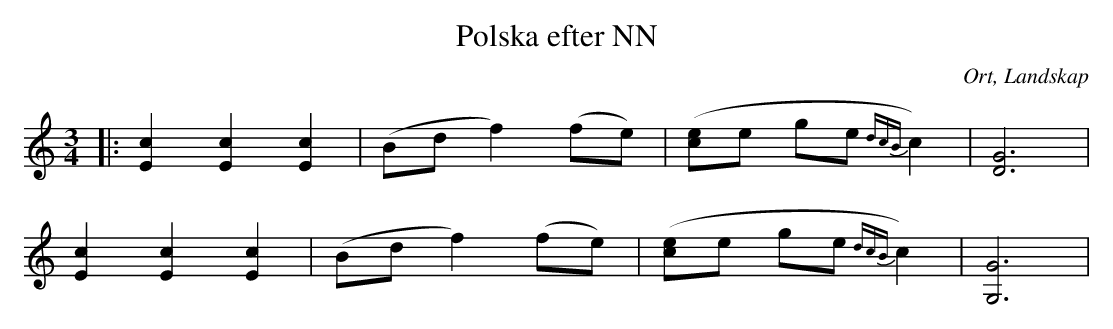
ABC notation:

X:1
T:Polska efter NN
O:Ort, Landskap
M:3/4
L:1/16
K:C
|:[E4c4] [E4c4] [E4c4]|(B2d2 f4) (f2e2)|([c2e2]e2 g2e2 {dcB}c4)|[G12D12]|
[E4c4] [E4c4] [E4c4]|(B2d2 f4) (f2e2)|([c2e2]e2 g2e2 {dcB}c4)|[G,12G12]|
